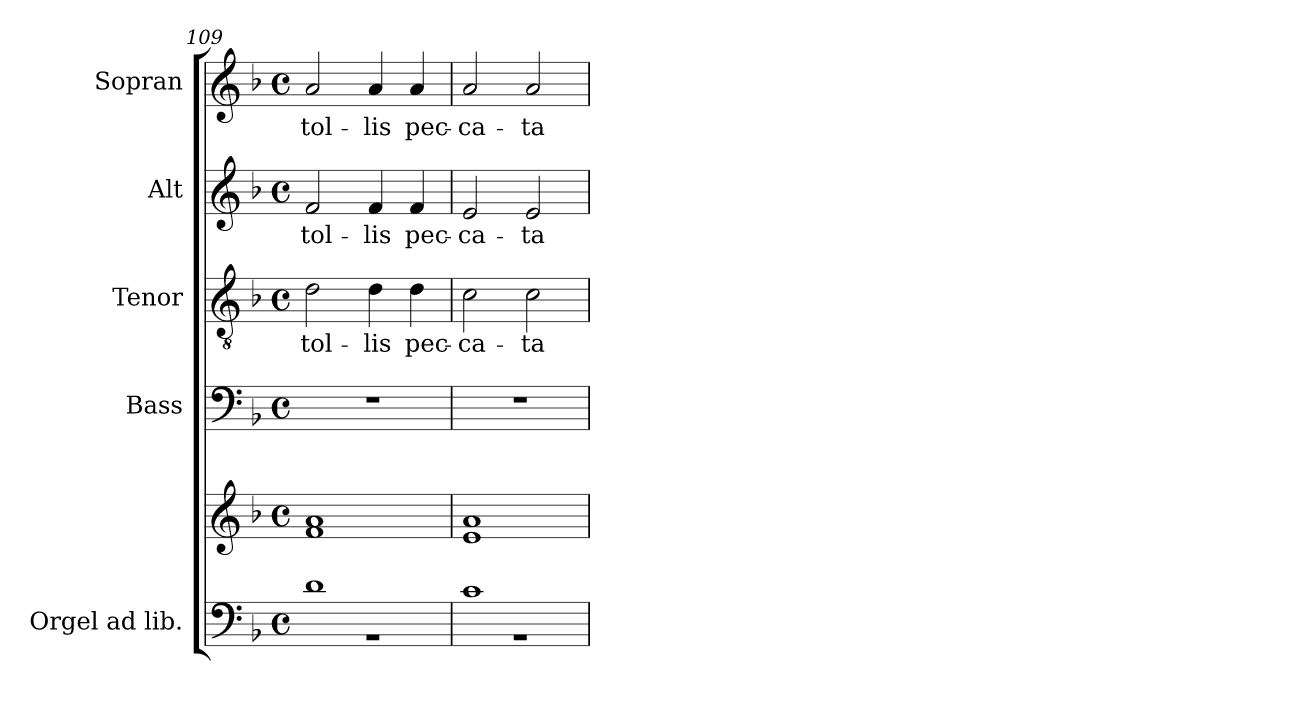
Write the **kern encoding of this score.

**kern	**kern	**kern	**kern	**text	**kern	**text	**kern	**text
*part5	*part5	*part4	*part3	*part3	*part2	*part2	*part1	*part1
*staff6	*staff5	*staff4	*staff3	*staff3	*staff2	*staff2	*staff1	*staff1
*I"Orgel ad lib.	*	*I"Bass	*I"Tenor	*	*I"Alt	*	*I"Sopran	*
*	*	*I'B.	*I'T.	*	*I'A.	*	*I'S.	*
*clefF4	*clefG2	*clefF4	*clefGv2	*	*clefG2	*	*clefG2	*
*k[b-]	*k[b-]	*k[b-]	*k[b-]	*	*k[b-]	*	*k[b-]	*
*F:	*F:	*F:	*F:	*	*F:	*	*F:	*
*M4/4	*M4/4	*M4/4	*M4/4	*	*M4/4	*	*M4/4	*
*met(c)	*met(c)	*met(c)	*met(c)	*	*met(c)	*	*met(c)	*
=109	=109	=109	=109	=109	=109	=109	=109	=109
*^	*^	*	*	*	*	*	*	*
!	!	!	!	!	!	!LO:LY:b	!	!LO:LY:b	!	!LO:LY:b
1d	1rBB	1a	1f	1r	2d\	tol-	2f/	tol-	2a/	tol-
!	!	!	!	!	!	!LO:LY:b	!	!LO:LY:b	!	!LO:LY:b
.	.	.	.	.	4d\	-lis	4f/	-lis	4a/	-lis
!	!	!	!	!	!	!LO:LY:b	!	!LO:LY:b	!	!LO:LY:b
.	.	.	.	.	4d\	pec-	4f/	pec-	4a/	pec-
=110	=110	=110	=110	=110	=110	=110	=110	=110	=110	=110
!	!	!	!	!	!	!LO:LY:b	!	!LO:LY:b	!	!LO:LY:b
1c	1rBB	1a	1e	1r	2c\	-ca-	2e/	-ca-	2a/	-ca-
!	!	!	!	!	!	!LO:LY:b	!	!LO:LY:b	!	!LO:LY:b
.	.	.	.	.	2c\	-ta	2e/	-ta	2a/	-ta
*v	*v	*	*	*	*	*	*	*	*	*
*	*v	*v	*	*	*	*	*	*	*
=	=	=	=	=	=	=	=	=
*-	*-	*-	*-	*-	*-	*-	*-	*-
